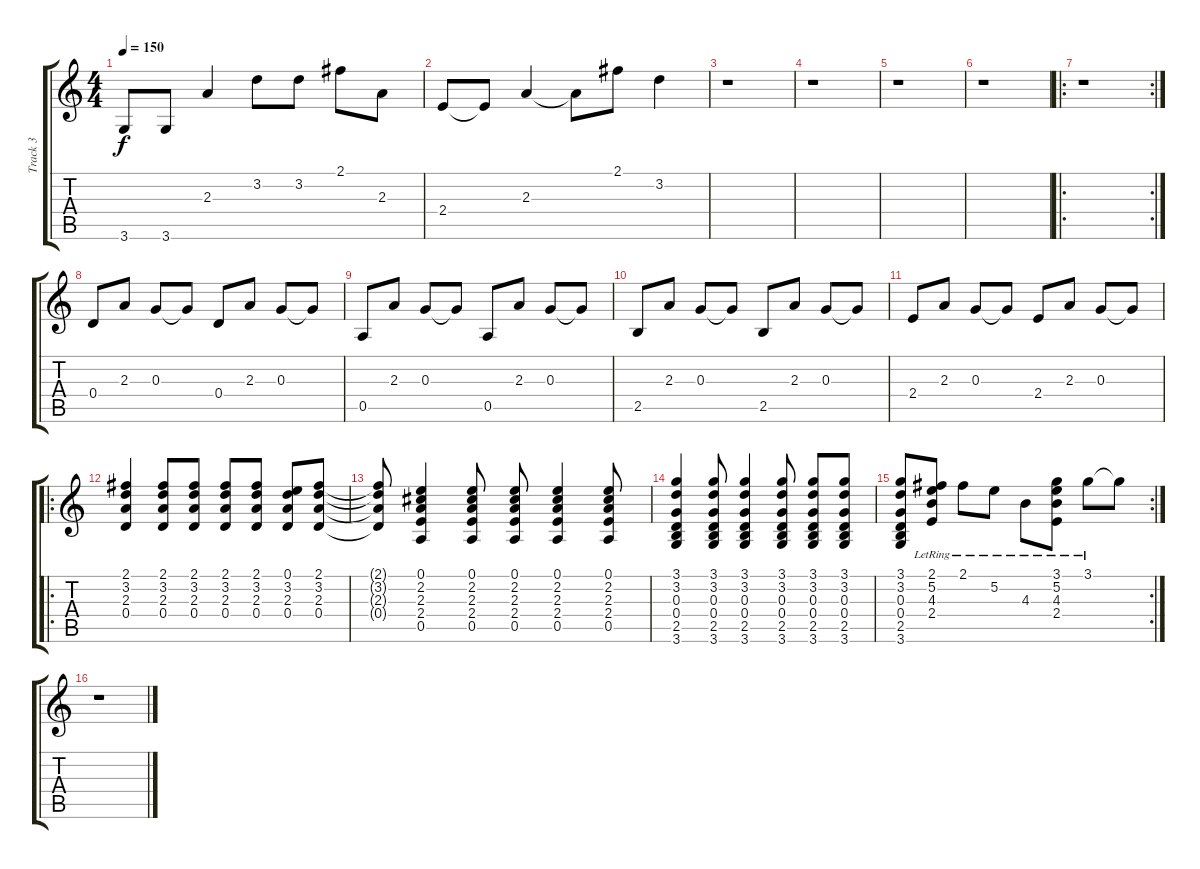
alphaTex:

\track ("Track 3" "Track 3") {instrument distortionguitar}
\staff {score tabs}
\tuning (E4 B3 G3 D3 A2 E2) {hide}
\ts (4 4)
\tempo 150
\clef g2
\ks c
3.6.8{dy f} 3.6.8 2.3.4 3.2.8 3.2.8 2.1.8 2.3.8 |
2.4.8 2.4{t}.8 2.3.4 2.3{t}.8 2.1.8 3.2.4 |
r.1 |
r.1 |
r.1 |
r.1 |
\ro
\rc 2
r.1 |
0.4.8 2.3.8 0.3.8 0.3{t}.8 0.4.8 2.3.8 0.3.8 0.3{t}.8 |
0.5.8 2.3.8 0.3.8 0.3{t}.8 0.5.8 2.3.8 0.3.8 0.3{t}.8 |
2.5.8 2.3.8 0.3.8 0.3{t}.8 2.5.8 2.3.8 0.3.8 0.3{t}.8 |
2.4.8 2.3.8 0.3.8 0.3{t}.8 2.4.8 2.3.8 0.3.8 0.3{t}.8 |
\ro
(2.1 3.2 2.3 0.4).4 (2.1 3.2 2.3 0.4).8 (2.1 3.2 2.3 0.4).8 (2.1 3.2 2.3 0.4).8 (2.1 3.2 2.3 0.4).8 (0.1 3.2 2.3 0.4).8 (2.1 3.2 2.3 0.4).8 |
(2.1{t} 3.2{t} 2.3{t} 0.4{t}).8 (0.1 2.2 2.3 2.4 0.5).4 (0.1 2.2 2.3 2.4 0.5).8 (0.1 2.2 2.3 2.4 0.5).8 (0.1 2.2 2.3 2.4 0.5).4 (0.1 2.2 2.3 2.4 0.5).8 |
(3.1 3.2 0.3 0.4 2.5 3.6).4 (3.1 3.2 0.3 0.4 2.5 3.6).8 (3.1 3.2 0.3 0.4 2.5 3.6).4 (3.1 3.2 0.3 0.4 2.5 3.6).8 (3.1 3.2 0.3 0.4 2.5 3.6).8 (3.1 3.2 0.3 0.4 2.5 3.6).8 |
\rc 2
(3.1 3.2 0.3 0.4 2.5 3.6).8 (2.1{lr} 5.2{lr} 4.3{lr} 2.4{lr}).8 2.1{lr}.8 5.2{lr}.8 4.3{lr}.8 (3.1{lr} 5.2{lr} 4.3{lr} 2.4{lr}).8 3.1{lr}.8 3.1{t}.8 |
r.1
